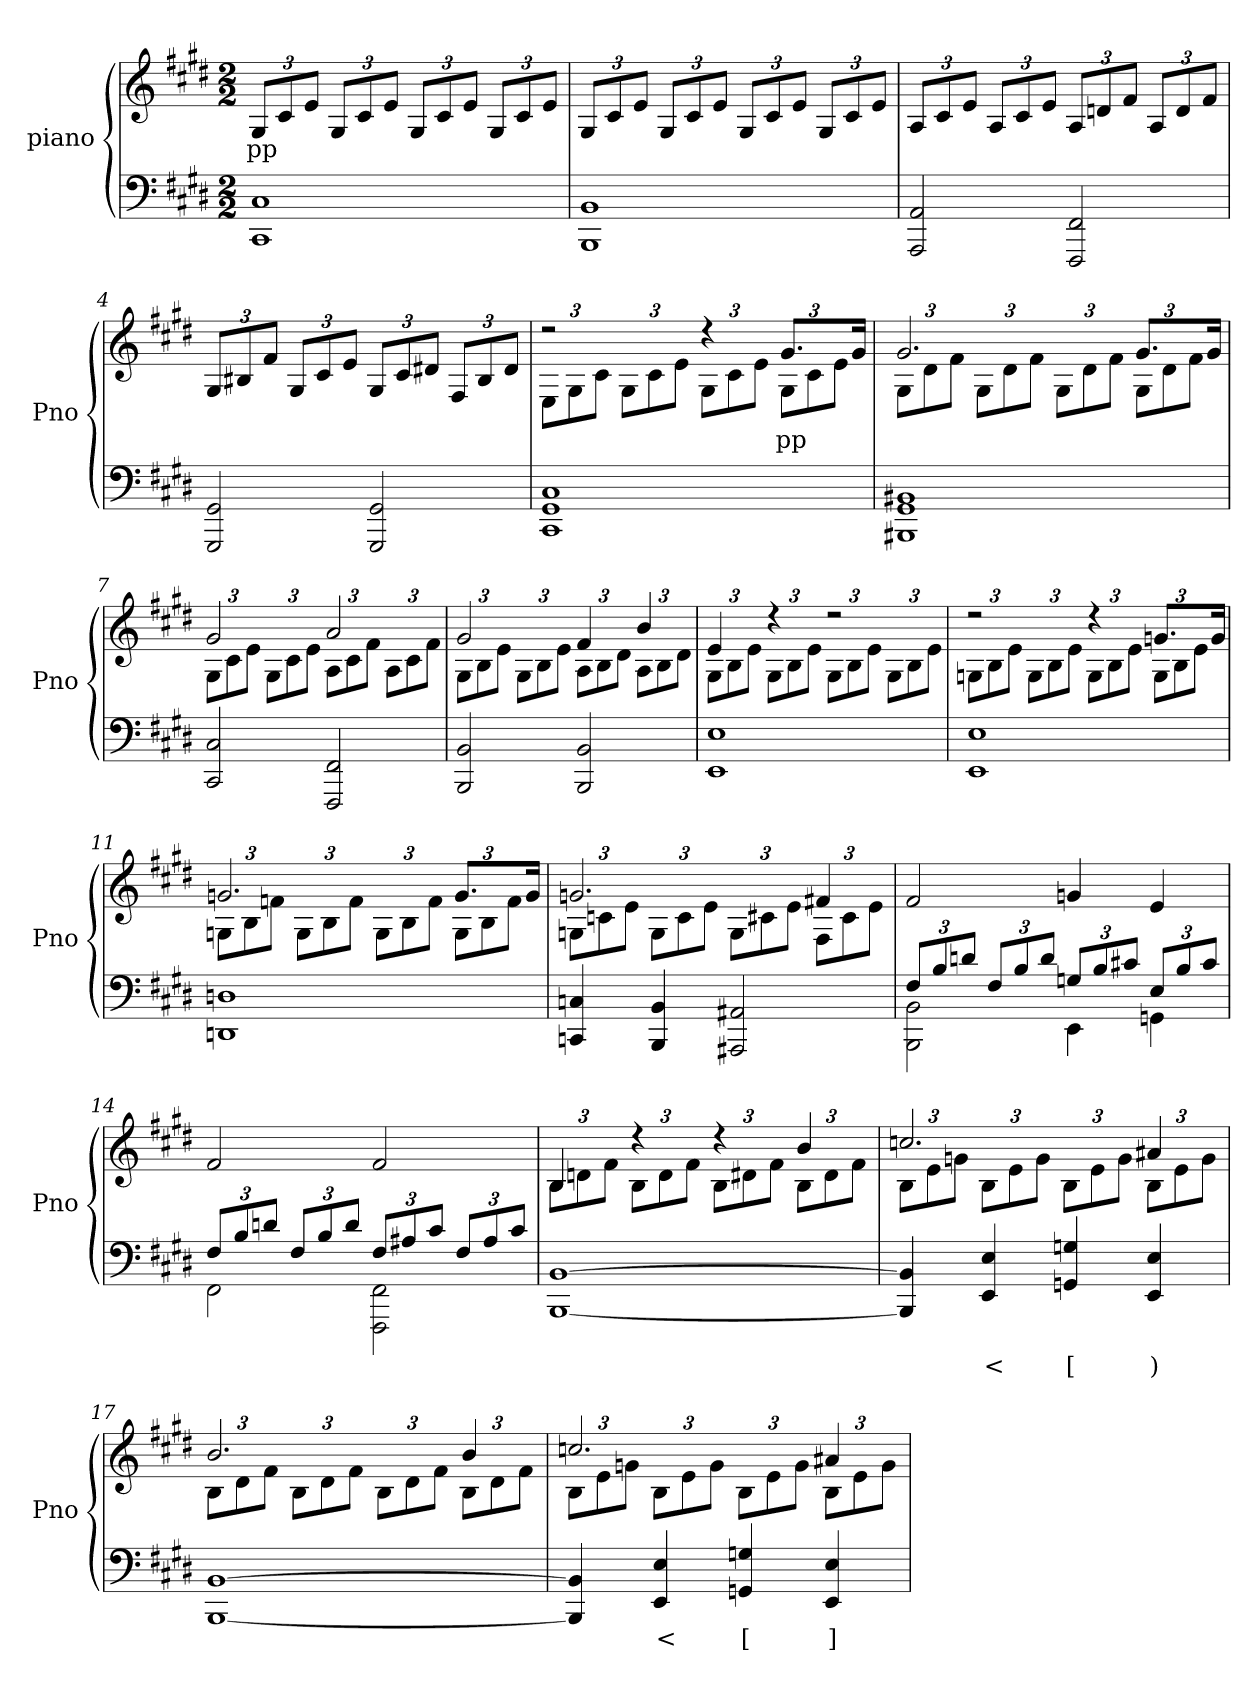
**kern	**text	**kern	**text
*part2	*part2	*part1	*part1
*staff2	*staff2	*staff1	*staff1
*I"piano	*	*I"piano	*
*I'Pno	*	*I'Pno	*
*clefF4	*	*clefG2	*
*k[f#c#g#d#]	*	*k[f#c#g#d#]	*
*c#:	*	*c#:	*
*M2/2	*	*M2/2	*
*	*	*Xbrackettup	*
=1	=1	=1	=1
!	!	!	!LO:LY:b
1CC# 1C#	.	12G#/L	pp
.	.	12c#/	.
.	.	12e/J	.
.	.	12G#/L	.
.	.	12c#/	.
.	.	12e/J	.
.	.	12G#/L	.
.	.	12c#/	.
.	.	12e/J	.
.	.	12G#/L	.
.	.	12c#/	.
.	.	12e/J	.
=2	=2	=2	=2
1BBB 1BB	.	12G#/L	.
.	.	12c#/	.
.	.	12e/J	.
.	.	12G#/L	.
.	.	12c#/	.
.	.	12e/J	.
.	.	12G#/L	.
.	.	12c#/	.
.	.	12e/J	.
.	.	12G#/L	.
.	.	12c#/	.
.	.	12e/J	.
=3	=3	=3	=3
2AAA/ 2AA/	.	12A/L	.
.	.	12c#/	.
.	.	12e/J	.
.	.	12A/L	.
.	.	12c#/	.
.	.	12e/J	.
2FFF#/ 2FF#/	.	12A/L	.
.	.	12dn/	.
.	.	12f#/J	.
.	.	12A/L	.
.	.	12d/	.
.	.	12f#/J	.
!!LO:LB:g=z
=4	=4	=4	=4
2GGG#/ 2GG#/	.	12G#/L	.
.	.	12B#X/	.
.	.	12f#/J	.
.	.	12G#/L	.
.	.	12c#/	.
.	.	12e/J	.
2GGG#/ 2GG#/	.	12G#/L	.
.	.	12c#/	.
.	.	12d#X/J	.
.	.	12F#/L	.
.	.	12B#/	.
.	.	12d#/J	.
=5	=5	=5	=5
*	*	*^	*
1CC# 1GG# 1C#	.	2r	12E\L	.
.	.	.	12G#\	.
.	.	.	12c#\J	.
.	.	.	12G#\L	.
.	.	.	12c#\	.
.	.	.	12e\J	.
.	.	4r	12G#\L	.
.	.	.	12c#\	.
.	.	.	12e\J	.
!	!	!	!	!LO:LY:b
.	.	8.g#/L	12G#\L	pp
.	.	.	12c#\	.
.	.	.	12e\J	.
.	.	16g#/Jk	.	.
=6	=6	=6	=6	=6
1BBB#X 1GG# 1BB#X	.	2.g#/	12G#\L	.
.	.	.	12d#\	.
.	.	.	12f#\J	.
.	.	.	12G#\L	.
.	.	.	12d#\	.
.	.	.	12f#\J	.
.	.	.	12G#\L	.
.	.	.	12d#\	.
.	.	.	12f#\J	.
.	.	8.g#/L	12G#\L	.
.	.	.	12d#\	.
.	.	.	12f#\J	.
.	.	16g#/Jk	.	.
!!LO:LB:g=z	!!
=7	=7	=7	=7	=7
2CC#/ 2C#/	.	2g#/	12G#\L	.
.	.	.	12c#\	.
.	.	.	12e\J	.
.	.	.	12G#\L	.
.	.	.	12c#\	.
.	.	.	12e\J	.
2FFF#/ 2FF#/	.	2a/	12A\L	.
.	.	.	12c#\	.
.	.	.	12f#\J	.
.	.	.	12A\L	.
.	.	.	12c#\	.
.	.	.	12f#\J	.
=8	=8	=8	=8	=8
2BBB/ 2BB/	.	2g#/	12G#\L	.
.	.	.	12B\	.
.	.	.	12e\J	.
.	.	.	12G#\L	.
.	.	.	12B\	.
.	.	.	12e\J	.
2BBB/ 2BB/	.	4f#/	12A\L	.
.	.	.	12B\	.
.	.	.	12d#\J	.
.	.	4b/	12A\L	.
.	.	.	12B\	.
.	.	.	12d#\J	.
=9	=9	=9	=9	=9
1EE 1E	.	4e/	12G#\L	.
.	.	.	12B\	.
.	.	.	12e\J	.
.	.	4r	12G#\L	.
.	.	.	12B\	.
.	.	.	12e\J	.
.	.	2r	12G#\L	.
.	.	.	12B\	.
.	.	.	12e\J	.
.	.	.	12G#\L	.
.	.	.	12B\	.
.	.	.	12e\J	.
!!LO:LB:g=z	!!
=10	=10	=10	=10	=10
1EE 1E	.	2r	12Gn\L	.
.	.	.	12B\	.
.	.	.	12e\J	.
.	.	.	12G\L	.
.	.	.	12B\	.
.	.	.	12e\J	.
.	.	4r	12G\L	.
.	.	.	12B\	.
.	.	.	12e\J	.
.	.	8.gn/L	12G\L	.
.	.	.	12B\	.
.	.	.	12e\J	.
.	.	16g/Jk	.	.
=11	=11	=11	=11	=11
1DDn 1Dn	.	2.gn/	12Gn\L	.
.	.	.	12B\	.
.	.	.	12fn\J	.
.	.	.	12G\L	.
.	.	.	12B\	.
.	.	.	12f\J	.
.	.	.	12G\L	.
.	.	.	12B\	.
.	.	.	12f\J	.
.	.	8.g/L	12G\L	.
.	.	.	12B\	.
.	.	.	12f\J	.
.	.	16g/Jk	.	.
=12	=12	=12	=12	=12
4CCn/ 4Cn/	.	2.gn/	12Gn\L	.
.	.	.	12cn\	.
.	.	.	12e\J	.
4BBB/ 4BB/	.	.	12G\L	.
.	.	.	12c\	.
.	.	.	12e\J	.
2AAA#X/ 2AA#X/	.	.	12G\L	.
.	.	.	12c#X\	.
.	.	.	12e\J	.
.	.	4f#X/	12F#\L	.
.	.	.	12c#\	.
.	.	.	12e\J	.
*	*	*v	*v	*
!!LO:LB:g=z
=13	=13	=13	=13
*Xbrackettup	*	*	*
*^	*	*	*
12F#/L	2BBB\ 2BB\	.	2f#/	.
12B/	.	.	.	.
12dn/J	.	.	.	.
12F#/L	.	.	.	.
12B/	.	.	.	.
12d/J	.	.	.	.
12Gn/L	4EE\	.	4gn/	.
12B/	.	.	.	.
12c#X/J	.	.	.	.
12E/L	4GGn\	.	4e/	.
12B/	.	.	.	.
12c#/J	.	.	.	.
=14	=14	=14	=14	=14
12F#/L	2FF#\	.	2f#/	.
12B/	.	.	.	.
12dn/J	.	.	.	.
12F#/L	.	.	.	.
12B/	.	.	.	.
12d/J	.	.	.	.
12F#/L	2FFF#\ 2FF#\	.	2f#/	.
12A#X/	.	.	.	.
12c#/J	.	.	.	.
12F#/L	.	.	.	.
12A#/	.	.	.	.
12c#/J	.	.	.	.
*v	*v	*	*	*
=15	=15	=15	=15
*	*	*^	*
[1BBB [1BB	.	4B/	12B\L	.
.	.	.	12dn\	.
.	.	.	12f#\J	.
.	.	4r	12B\L	.
.	.	.	12d\	.
.	.	.	12f#\J	.
.	.	4r	12B\L	.
.	.	.	12d#X\	.
.	.	.	12f#\J	.
.	.	4b/	12B\L	.
.	.	.	12d#\	.
.	.	.	12f#\J	.
!!LO:PB:g=z	!!
=16	=16	=16	=16	=16
4BBB/] 4BB/]	.	2.ccn/	12B\L	.
.	.	.	12e\	.
.	.	.	12gn\J	.
!	!LO:LY:b	!	!	!
4EE/ 4E/	<	.	12B\L	.
.	.	.	12e\	.
.	.	.	12g\J	.
!	!LO:LY:b	!	!	!
4GGn/ 4Gn/	[	.	12B\L	.
.	.	.	12e\	.
.	.	.	12g\J	.
!	!LO:LY:b	!	!	!
4EE/ 4E/	)	4a#X/	12B\L	.
.	.	.	12e\	.
.	.	.	12g\J	.
=17	=17	=17	=17	=17
[1BBB [1BB	.	2.b/	12B\L	.
.	.	.	12d#\	.
.	.	.	12f#\J	.
.	.	.	12B\L	.
.	.	.	12d#\	.
.	.	.	12f#\J	.
.	.	.	12B\L	.
.	.	.	12d#\	.
.	.	.	12f#\J	.
.	.	4b/	12B\L	.
.	.	.	12d#\	.
.	.	.	12f#\J	.
=18	=18	=18	=18	=18
4BBB/] 4BB/]	.	2.ccn/	12B\L	.
.	.	.	12e\	.
.	.	.	12gn\J	.
!	!LO:LY:b	!	!	!
4EE/ 4E/	<	.	12B\L	.
.	.	.	12e\	.
.	.	.	12g\J	.
!	!LO:LY:b	!	!	!
4GGn/ 4Gn/	[	.	12B\L	.
.	.	.	12e\	.
.	.	.	12g\J	.
!	!LO:LY:b	!	!	!
4EE/ 4E/	]	4a#X/	12B\L	.
.	.	.	12e\	.
.	.	.	12g\J	.
*	*	*v	*v	*
=	=	=	=
*-	*-	*-	*-
